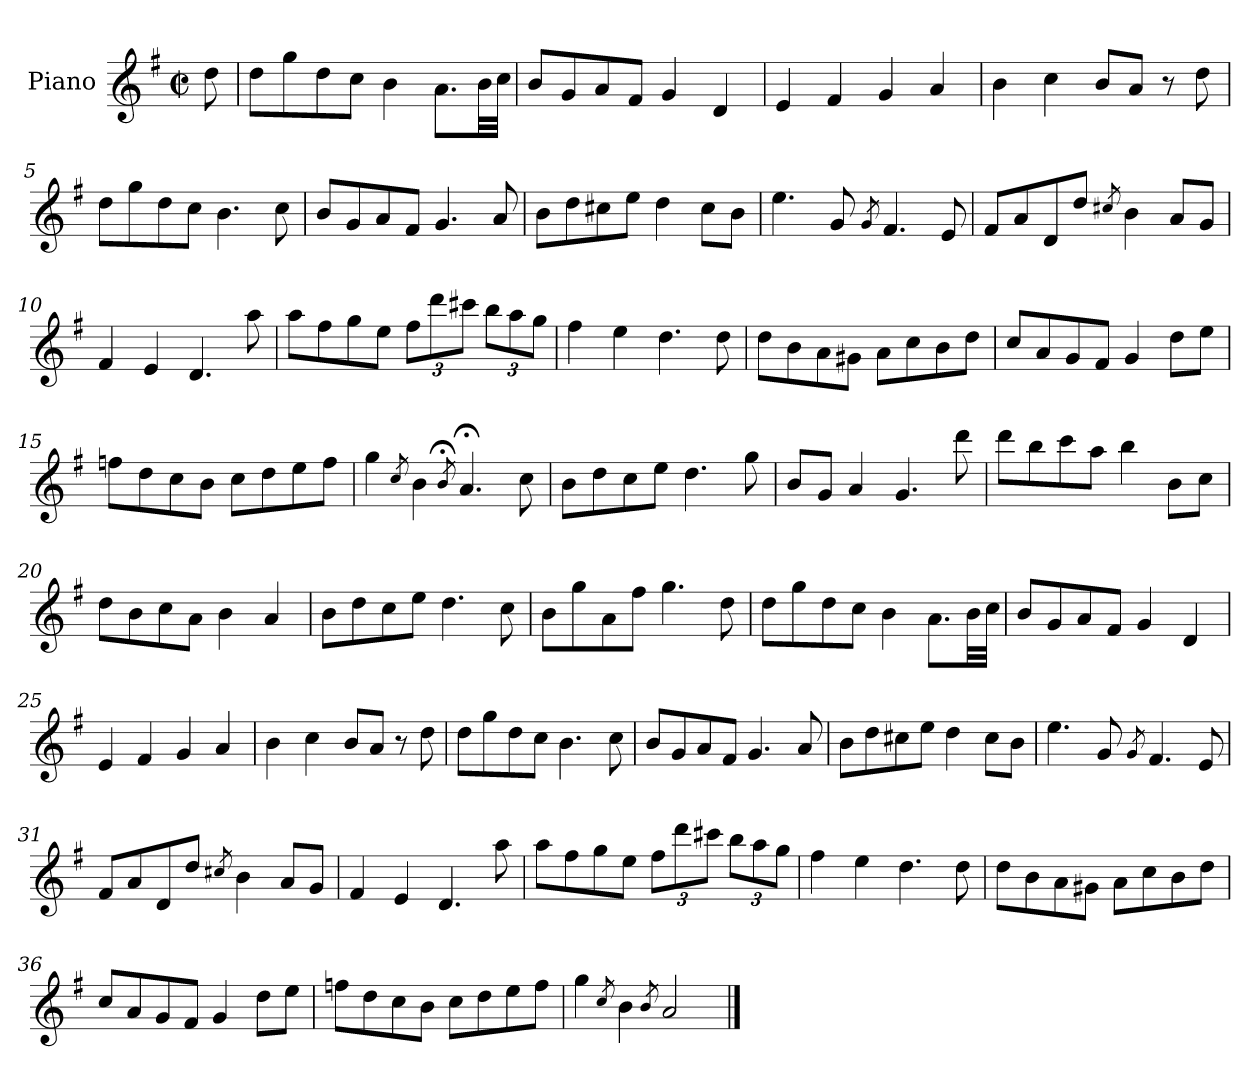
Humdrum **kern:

**kern
*part1
*staff1
*I"Piano
*I'Pno.
*clefG2
*k[f#]
*M2/2
*met(c|)
=
8dd\
=1
8dd\L
8gg\
8dd\
8cc\J
4b\
8.a\L
32b\LL
32cc\JJJ
=2
8b/L
8g/
8a/
8f#/J
4g/
4d/
=3
4e/
4f#/
4g/
4a/
=4
4b\
4cc\
8b/L
8a/J
8r
8dd\
=5
8dd\L
8gg\
8dd\
8cc\J
4.b\
8cc\
=6
8b/L
8g/
8a/
8f#/J
4.g/
8a/
=7
8b\L
8dd\
8cc#X\
8ee\J
4dd\
8cc#\L
8b\J
=8
4.ee\
8g/
8qg/
4.f#/
8e/
=9
8f#/L
8a/
8d/
8dd/J
8qcc#X/
4b\
8a/L
8g/J
=10
4f#/
4e/
4.d/
8aa\
=11
8aa\L
8ff#\
8gg\
8ee\J
*Xbrackettup
12ff#\L
12ddd\
12ccc#X\J
12bb\L
12aa\
12gg\J
=12
4ff#\
4ee\
4.dd\
8dd\
=13
8dd\L
8b\
8a\
8g#X\J
8a\L
8cc\
8b\
8dd\J
=14
8cc/L
8a/
8g/
8f#/J
4g/
8dd\L
8ee\J
=15
8ffn\L
8dd\
8cc\
8b\J
8cc\L
8dd\
8ee\
8ff\J
=16
4gg\
8qcc/
4b\
8qb;</
4.a;</
8cc\
=17
8b\L
8dd\
8cc\
8ee\J
4.dd\
8gg\
=18
8b/L
8g/J
4a/
4.g/
8ddd\
=19
8ddd\L
8bb\
8ccc\
8aa\J
4bb\
8b\L
8cc\J
=20
8dd\L
8b\
8cc\
8a\J
4b\
4a/
=21
8b\L
8dd\
8cc\
8ee\J
4.dd\
8cc\
=22
8b\L
8gg\
8a\
8ff#\J
4.gg\
8dd\
=23
8dd\L
8gg\
8dd\
8cc\J
4b\
8.a\L
32b\LL
32cc\JJJ
=24
8b/L
8g/
8a/
8f#/J
4g/
4d/
=25
4e/
4f#/
4g/
4a/
=26
4b\
4cc\
8b/L
8a/J
8r
8dd\
=27
8dd\L
8gg\
8dd\
8cc\J
4.b\
8cc\
=28
8b/L
8g/
8a/
8f#/J
4.g/
8a/
=29
8b\L
8dd\
8cc#X\
8ee\J
4dd\
8cc#\L
8b\J
=30
4.ee\
8g/
8qg/
4.f#/
8e/
=31
8f#/L
8a/
8d/
8dd/J
8qcc#X/
4b\
8a/L
8g/J
=32
4f#/
4e/
4.d/
8aa\
=33
8aa\L
8ff#\
8gg\
8ee\J
12ff#\L
12ddd\
12ccc#X\J
12bb\L
12aa\
12gg\J
=34
4ff#\
4ee\
4.dd\
8dd\
=35
8dd\L
8b\
8a\
8g#X\J
8a\L
8cc\
8b\
8dd\J
=36
8cc/L
8a/
8g/
8f#/J
4g/
8dd\L
8ee\J
=37
8ffn\L
8dd\
8cc\
8b\J
8cc\L
8dd\
8ee\
8ff\J
=38
4gg\
8qcc/
4b\
8qb/
2a/
==
*-
